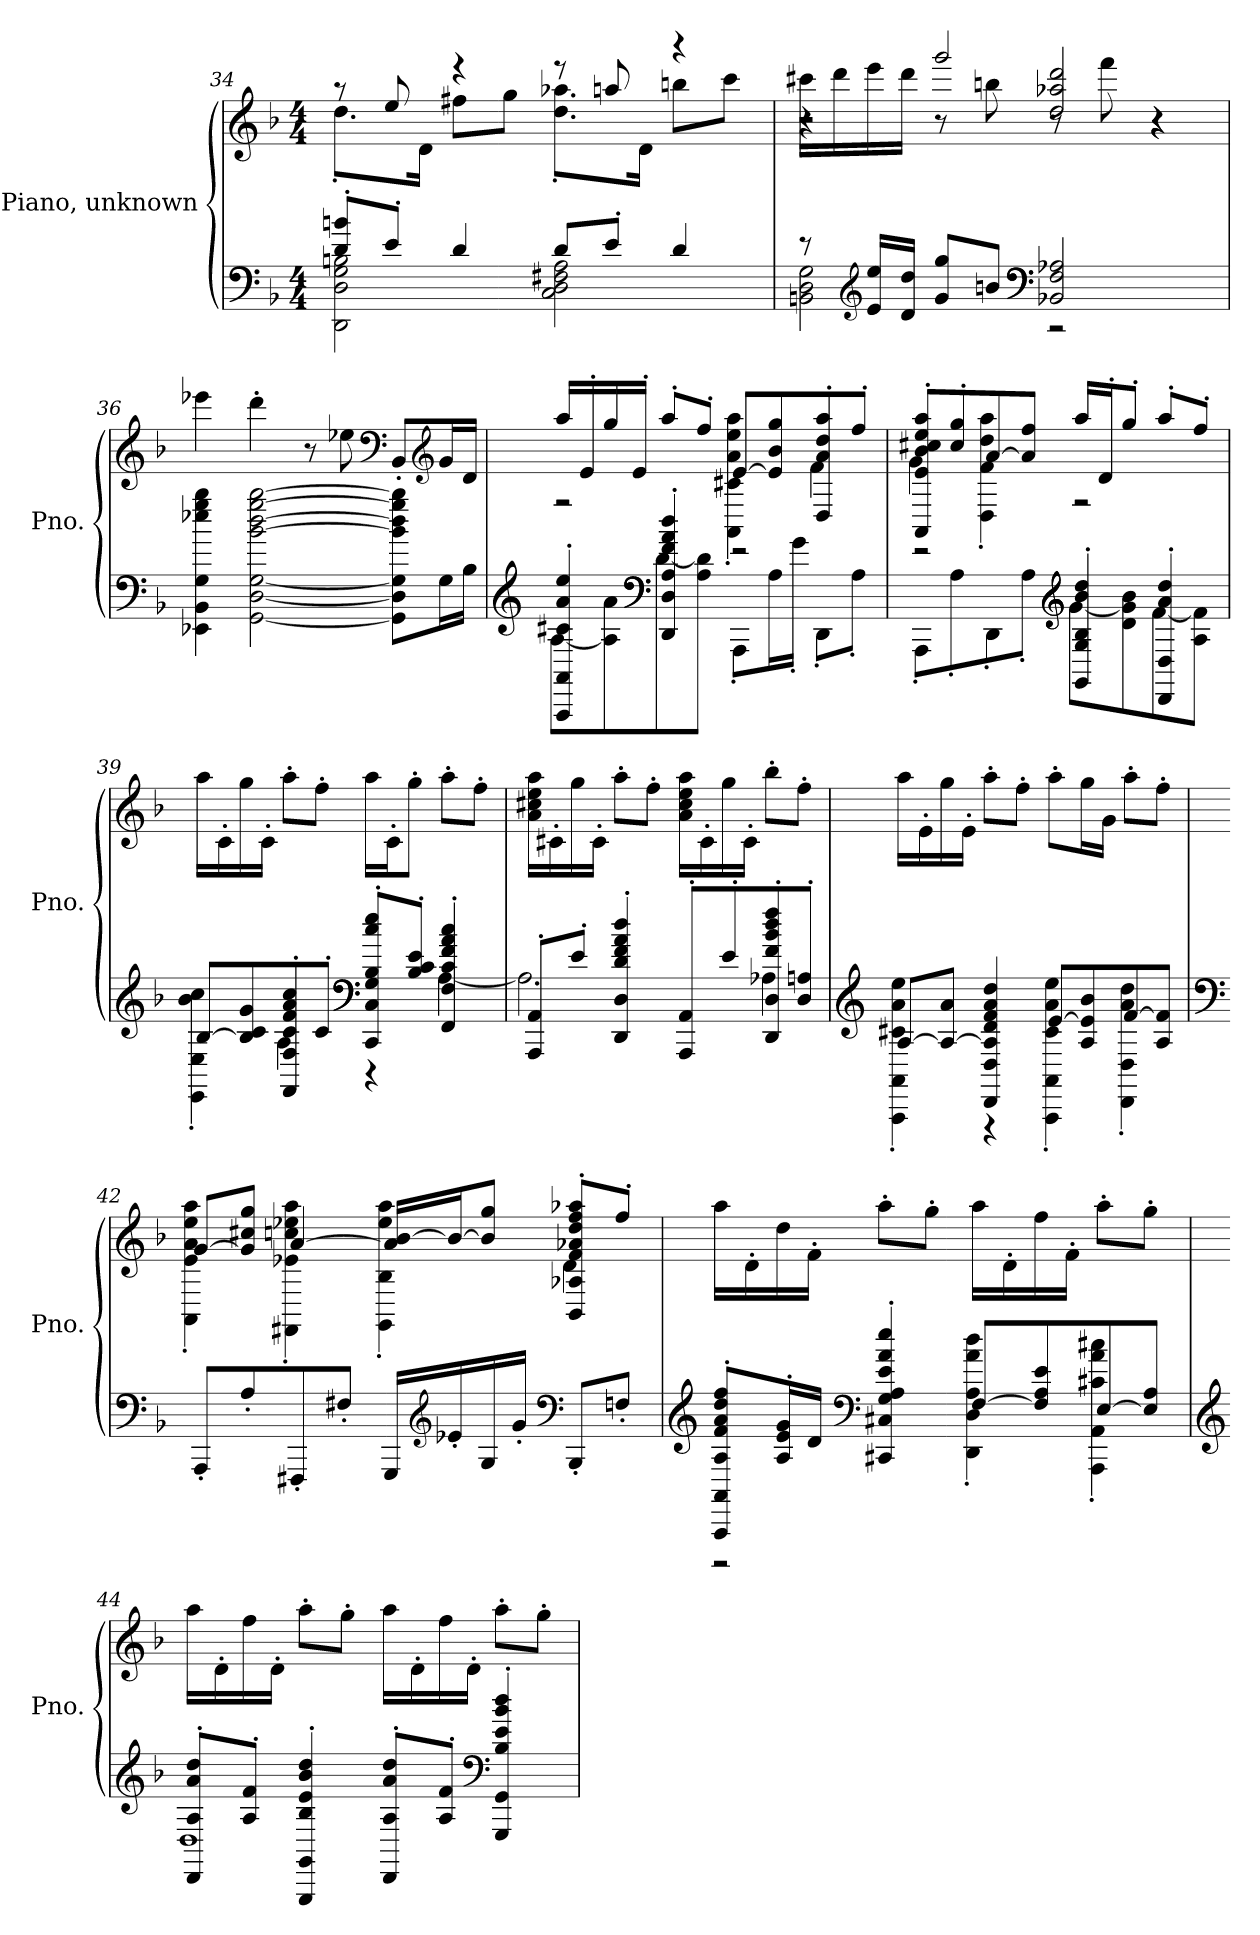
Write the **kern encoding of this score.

**kern	**kern
*part1	*part1
*staff2	*staff1
*I"Piano, unknown	*
*I'Pno.	*
*clefF4	*clefG2
*k[b-]	*k[b-]
*M4/4	*M4/4
=34	=34
*^	*^
8d/' 8bn/'L	2DD\ 2D\ 2G\ 2Bn\	8r	8.dd'\L
8e'/J	.	8ee/	.
.	.	.	16d\Jk
4d/	.	4r	8ff#X\L
.	.	.	8gg\J
8d/L	2C\ 2D\ 2F#X\ 2A\	8r	8.dd\' 8.aa-X\'L
8e'/J	.	8aan/	.
.	.	.	16d\Jk
4d/	.	4r	8bbn\L
.	.	.	8ccc\J
!!LO:LB:g=z
=35	=35	=35	=35
*	*	*	*^
8r	2BBn\ 2D\ 2G\	4r	16ccc#X\LL	2r
.	.	.	16ddd\	.
*clefG2	*	*	*	*
16e/ 16ee/LL	.	.	16eee\	.
16d/ 16dd/JJ	.	.	16ddd\JJ	.
8g/ 8gg/L	.	2ggg/	8r	.
8bn/J	.	.	8bbn\	.
*clefF4	*	*	*	*
2BB-X/ 2F/ 2A-X/	2r	.	8r	2dd/ 2aa-X/ 2ddd/
.	.	.	8fff\	.
.	.	4r	4r	.
*v	*v	*	*	*
*	*v	*v	*v
=36	=36
4EE-X\ 4BB-\ 4G\ 4ee-X\ 4gg\ 4bb-\	4eee-X\
[2GG\ [2D\ [2G\ [2b-\ [2dd\ [2gg\ [2bb-\	4ddd'\
.	8r
.	8ee-X\
*	*clefF4
8GG\] 8D\] 8G\] 8b-\] 8dd\] 8gg\] 8bb-\]L	8BB-'/L
*	*clefG2
16G\L	16g/L
16B-\JJ	16d/JJ
=37	=37
*clefG2	*
*^	*^
4AAA/' 4AA/' 4c#X/' 4a/' 4ee/'	[8A\L	16aa/LL	2r
.	.	16e'/	.
.	8A\] 8a\	16gg/	.
.	.	16e'/JJ	.
*clefF4	*	*	*
4DD/' 4D/' 4A/' 4f/' 4a/' 4dd/'	[8d\	8aa'/L	.
.	8A\ 8d\]J	8ff'/J	.
2r	8AAA'\L	[8e/L	4AA\' 4c#X\' 4a\' 4ee\' 4aa\'
.	16A\L	8e/] 8b-/ 8gg/	.
.	16g'\JJ	.	.
.	8DD'\L	8D/' 8a/' 8dd/' 8aa/'	4f\
.	8A'\J	8ff'/J	.
!!LO:LB:g=z	!!
=38	=38	=38	=38
2r	8AAA'\L	8AA/' 8e/' 8b-/' 8cc#X/' 8ee/' 8aa/'L	4g\
.	8A'\	8cc#/' 8gg/'	.
.	8DD'\	[8a/	4D\' 4f\' 4dd\' 4aa\'
.	8A'\J	8a/] 8ff/J	.
*clefG2	*	*	*
4GG/' 4G/' 4B-/' 4b-/' 4dd/'	[8g\L	16aa/LL	2r
.	.	16d'/J	.
.	8d\ 8g\] 8b-\	8gg'/J	.
4DD/' 4D/' 4a/' 4dd/'	[8f\	8aa'/L	.
.	8A\ 8f\]J	8ff'/J	.
*	*	*v	*v
=39	=39	=39
[8B-/L	4EE\' 4E\' 4b-\' 4cc\'	16aa\LL
.	.	16c'\
8B-/] 8c/ 8g/	.	16gg\
.	.	16c'\JJ
8FF/' 8F/' 8c/' 8f/' 8a/' 8cc/'	4A\	8aa'\L
8c'/J	.	8ff'\J
*clefF4	*	*
8CC/' 8C/' 8G/' 8B-/' 8cc/' 8ee/'L	4r	16aa\LL
.	.	16c'\J
8B-/' 8c/' 8e/'J	.	8gg'\J
4FF/' 4F/' 4c/' 4f/' 4a/' 4cc/'	[4A\	8aa'\L
.	.	8ff'\J
=40	=40	=40
8AAA/' 8AA/'L	2.A\]	16a\ 16cc#X\ 16ee\ 16aa\LL
.	.	16c#X'\
8e'/J	.	16gg\
.	.	16c#'\JJ
4DD/' 4D/' 4d/' 4f/' 4a/' 4dd/'	.	8aa'\L
.	.	8ff'\J
8AAA/' 8AA/'L	.	16a\ 16cc#\ 16ee\ 16aa\LL
.	.	16c#'\
8e'/	.	16gg\
.	.	16c#'\JJ
8DD/' 8D/' 8f/' 8b-/' 8dd/' 8ff/'	4A-X\	8bb-'\L
8D/' 8An/'J	.	8ff'\J
!!LO:LB:g=z
=41	=41	=41
*clefG2	*	*
[8A/L	4AAA\' 4AA\' 4c#X\' 4a\' 4ee\'	16aa\LL
.	.	16e'\
8A/_ 8a/J	.	16gg\
.	.	16e'\JJ
4DD/ 4D/ 4A/] 4d/ 4f/ 4a/ 4dd/	4r	8aa'\L
.	.	8ff'\J
[8e/L	4AAA\' 4AA\' 4c#\' 4a\' 4ee\'	8aa'\L
8A/ 8e/] 8b-/	.	16gg\L
.	.	16g\JJ
[8f/	4DD\' 4D\' 4a\' 4dd\'	8aa'\L
8A/ 8f/]J	.	8ff'\J
*v	*v	*
=42	=42
*clefF4	*
*	*^
8AAA'/L	[8g/L	4AA\' 4e\' 4a\' 4ee\' 4aa\'
8A'/	8g/] 8cc#X/ 8gg/J	.
8FFF#X'/	[4a/	4FF#X\' 4e-X\' 4ccn\' 4ee-X\' 4aa\'
8F#X'/J	.	.
16GGG/LL	16a/] [16b-/LL	4GG\' 4B-\' 4ee-\' 4aa\'
*clefG2	*	*
16e-X'/	16b-/J_	.
16G/	8b-/] 8gg/J	.
16g'/JJ	.	.
*clefF4	*	*
8BBB-'/L	8BB-/' 8A-X/' 8f/' 8a-X/' 8dd/' 8ff/' 8aa-X/'L	4d\
8Fn'/J	8ff'/J	.
*	*v	*v
!!LO:PB:g=z
=43	=43
*clefG2	*
*^	*
8AAA/' 8AA/' 8A/' 8f/' 8a/' 8dd/' 8ff/'L	2r	16aa\LL
.	.	16d'\
16A/' 16e/' 16g/'L	.	16dd\
16d/JJ	.	16f'\JJ
*clefF4	*	*
4CC#X/' 4C#X/' 4G/' 4A/' 4e/' 4a/' 4ee/'	.	8aa'\L
.	.	8gg'\J
[8F/L	4DD\' 4D\' 4A\' 4a\' 4dd\'	16aa\LL
.	.	16d'\
8F/] 8A/ 8e/	.	16ff\
.	.	16f'\JJ
[8E/	4AAA\' 4AA\' 4c#X\' 4a\' 4cc#X\'	8aa'\L
8E/] 8A/J	.	8gg'\J
=44	=44	=44
*clefG2	*	*
8DD/' 8A/' 8a/' 8dd/'L	1D	16aa\LL
.	.	16d'\
8A/' 8f/'J	.	16ff\
.	.	16d'\JJ
4GGG/' 4GG/' 4B-/' 4e/' 4b-/' 4dd/'	.	8aa'\L
.	.	8gg'\J
8DD/' 8A/' 8a/' 8dd/'L	.	16aa\LL
.	.	16d'\
8A/' 8f/'J	.	16ff\
.	.	16d'\JJ
*clefF4	*	*
4GGG/' 4GG/' 4B-/' 4e/' 4b-/' 4dd/'	.	8aa'\L
.	.	8gg'\J
*v	*v	*
=	=
*-	*-
